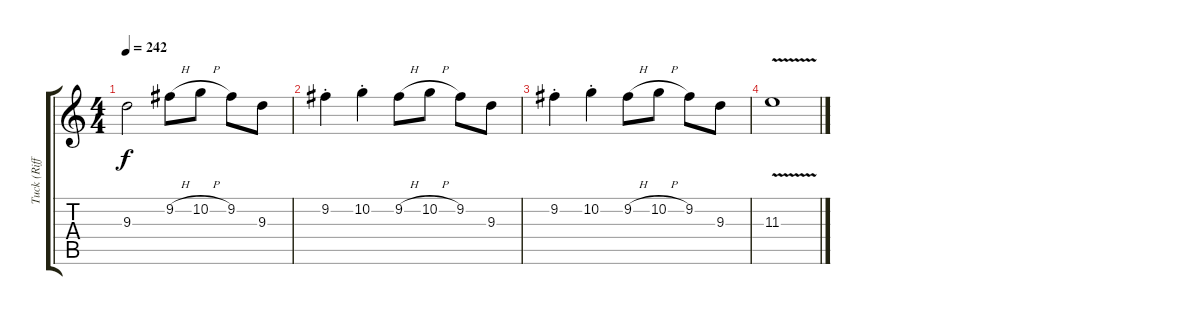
\track ("Tuck (Riff)" "Tuck (Riff") {instrument distortionguitar}
\staff {score tabs}
\tuning (D4 A3 F3 C3 G2 C2) {hide}
\ts (4 4)
\tempo 242
\clef g2
\ks c
9.3{t}.2{dy f} 9.2{h}.8 10.2{h}.8 9.2.8 9.3.8 |
9.2{st}.4 10.2{st}.4 9.2{h}.8 10.2{h}.8 9.2.8 9.3.8 |
9.2{st}.4 10.2{st}.4 9.2{h}.8 10.2{h}.8 9.2.8 9.3.8 |
11.3{v}.1
